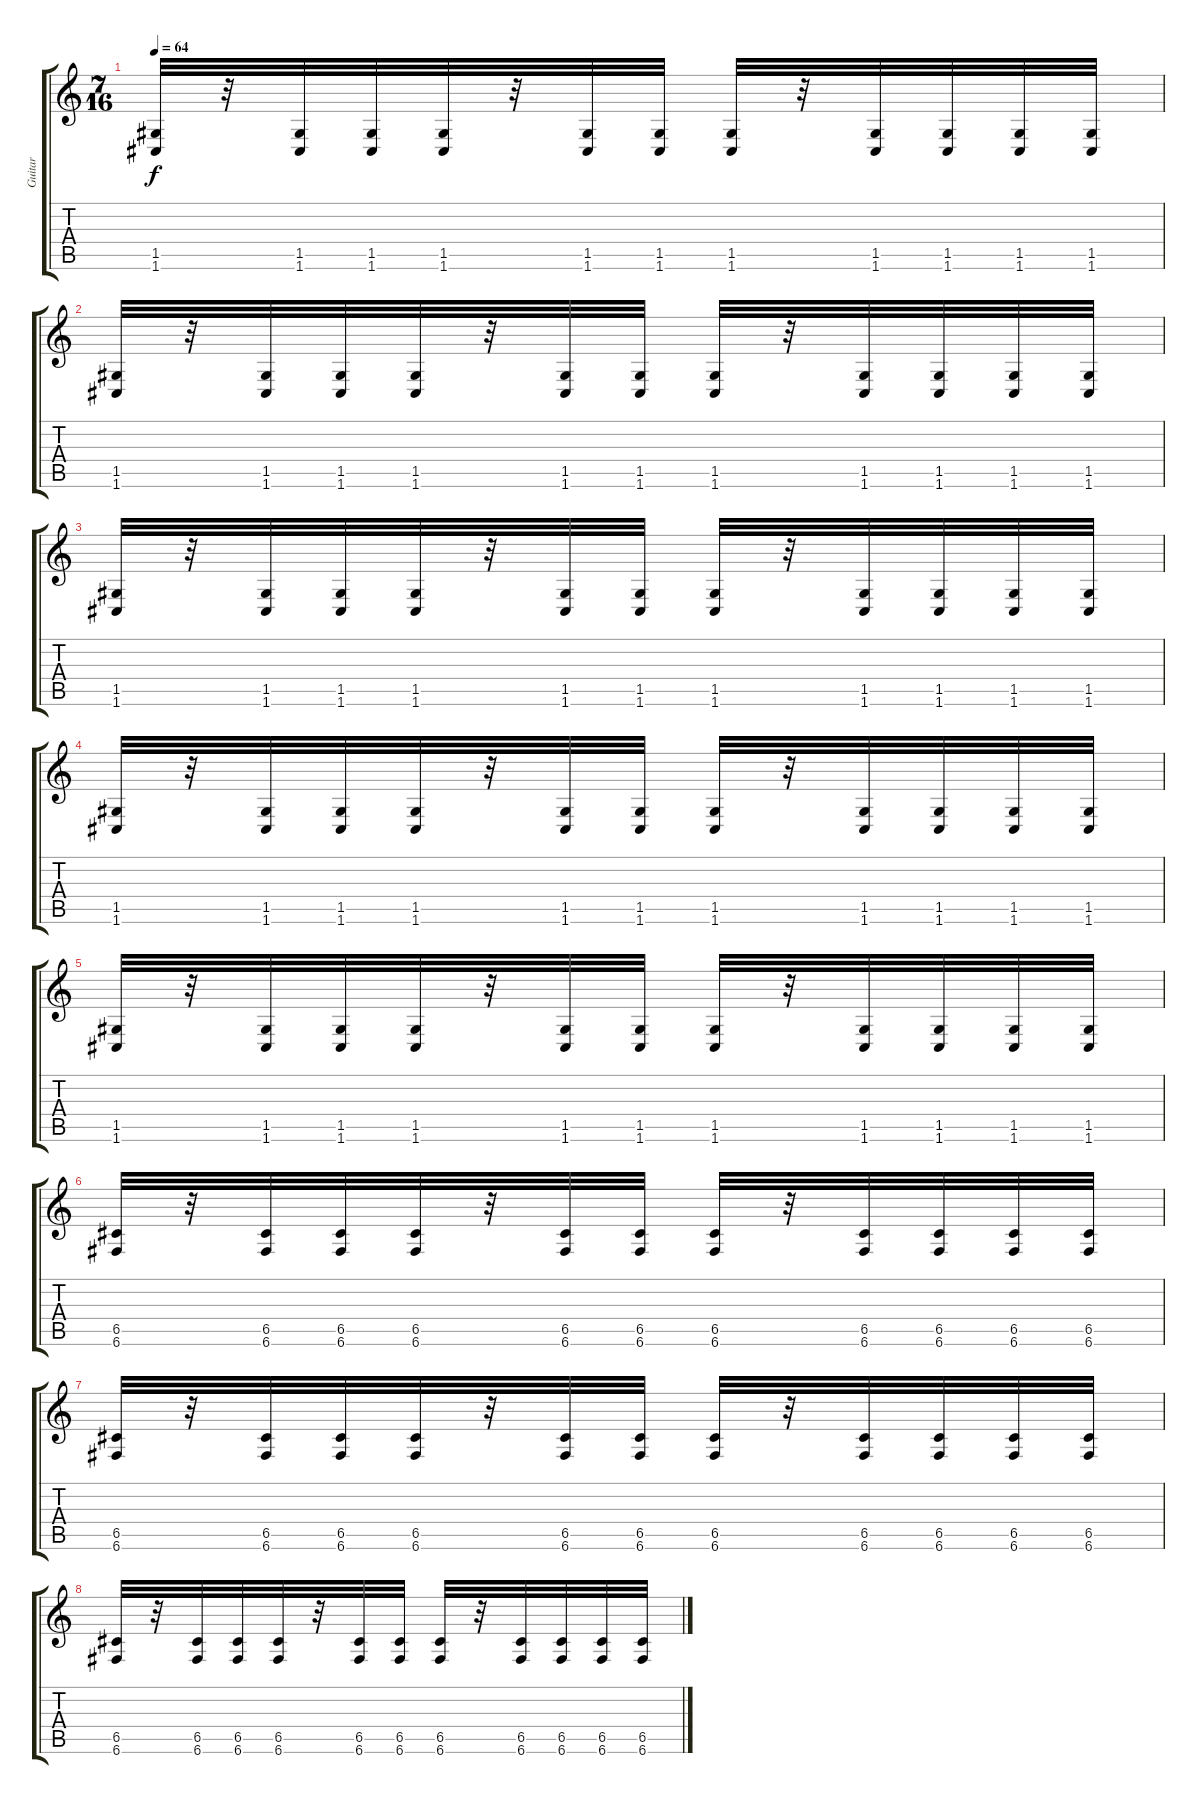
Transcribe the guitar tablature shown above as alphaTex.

\track ("Guitar" "Guitar") {instrument distortionguitar}
\staff {score tabs}
\tuning (E4 C4 G3 C3 G2 C2) {hide}
\ts (7 16)
\tempo 64
\clef g2
\ks c
(1.5 1.6).32{dy f} r.32 (1.5 1.6).32 (1.5 1.6).32 (1.5 1.6).32 r.32 (1.5 1.6).32 (1.5 1.6).32 (1.5 1.6).32 r.32 (1.5 1.6).32 (1.5 1.6).32 (1.5 1.6).32 (1.5 1.6).32 |
(1.5 1.6).32 r.32 (1.5 1.6).32 (1.5 1.6).32 (1.5 1.6).32 r.32 (1.5 1.6).32 (1.5 1.6).32 (1.5 1.6).32 r.32 (1.5 1.6).32 (1.5 1.6).32 (1.5 1.6).32 (1.5 1.6).32 |
(1.5 1.6).32 r.32 (1.5 1.6).32 (1.5 1.6).32 (1.5 1.6).32 r.32 (1.5 1.6).32 (1.5 1.6).32 (1.5 1.6).32 r.32 (1.5 1.6).32 (1.5 1.6).32 (1.5 1.6).32 (1.5 1.6).32 |
(1.5 1.6).32 r.32 (1.5 1.6).32 (1.5 1.6).32 (1.5 1.6).32 r.32 (1.5 1.6).32 (1.5 1.6).32 (1.5 1.6).32 r.32 (1.5 1.6).32 (1.5 1.6).32 (1.5 1.6).32 (1.5 1.6).32 |
(1.5 1.6).32 r.32 (1.5 1.6).32 (1.5 1.6).32 (1.5 1.6).32 r.32 (1.5 1.6).32 (1.5 1.6).32 (1.5 1.6).32 r.32 (1.5 1.6).32 (1.5 1.6).32 (1.5 1.6).32 (1.5 1.6).32 |
(6.5 6.6).32 r.32 (6.5 6.6).32 (6.5 6.6).32 (6.5 6.6).32 r.32 (6.5 6.6).32 (6.5 6.6).32 (6.5 6.6).32 r.32 (6.5 6.6).32 (6.5 6.6).32 (6.5 6.6).32 (6.5 6.6).32 |
(6.5 6.6).32 r.32 (6.5 6.6).32 (6.5 6.6).32 (6.5 6.6).32 r.32 (6.5 6.6).32 (6.5 6.6).32 (6.5 6.6).32 r.32 (6.5 6.6).32 (6.5 6.6).32 (6.5 6.6).32 (6.5 6.6).32 |
(6.5 6.6).32 r.32 (6.5 6.6).32 (6.5 6.6).32 (6.5 6.6).32 r.32 (6.5 6.6).32 (6.5 6.6).32 (6.5 6.6).32 r.32 (6.5 6.6).32 (6.5 6.6).32 (6.5 6.6).32 (6.5 6.6).32
